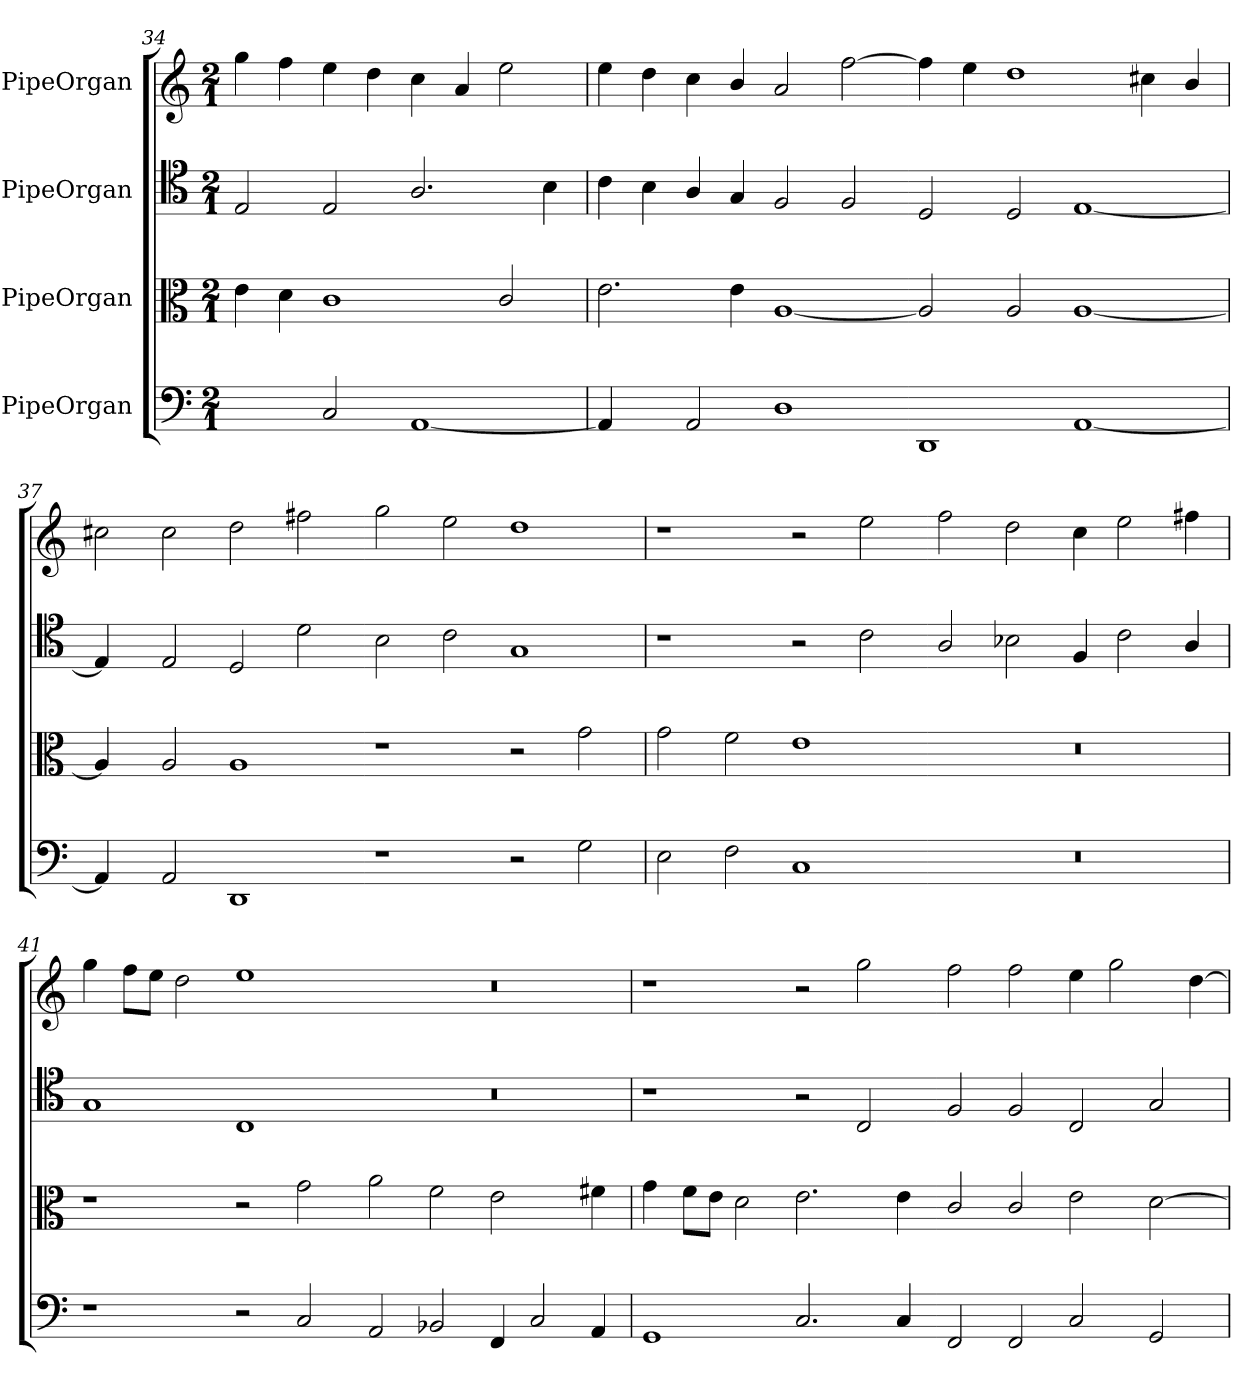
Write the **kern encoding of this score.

**kern	**kern	**kern	**kern
*part4	*part3	*part2	*part1
*staff4	*staff3	*staff2	*staff1
*I"PipeOrgan	*I"PipeOrgan	*I"PipeOrgan	*I"PipeOrgan
*clefF4	*clefC3	*clefC4	*clefG2
*k[]	*k[]	*k[]	*k[]
*C:	*C:	*C:	*C:
*M2/1	*M2/1	*M2/1	*M2/1
=34	=34	=34	=34
2ryy	4e\	2E/	4gg\
.	4d\	.	4ff\
2C/	1c	2E/	4ee\
.	.	.	4dd\
[1AA	.	2.A/	4cc\
.	.	.	4a/
.	2c/	.	2ee\
.	.	4B\	.
=35	=35	=35	=35
!LO:N:vis=4	!	!	!
2AA!/]	2.e\	4c\	4ee\
.	.	4B\	4dd\
2AA/	.	4A/	4cc\
.	4e\	4G/	4b/
1D	[1A	2F/	2a/
.	.	2F/	[2ff\
=36-	=36-	=36-	=36-
1DD	2A]	2D/	4ff\]
.	.	.	4ee\
.	2A/	2D/	1dd
[1AA	[1A	[1E	.
.	.	.	4cc#X\
.	.	.	4b/
=37	=37	=37	=37
!LO:N:vis=4	!LO:N:vis=4	!LO:N:vis=4	!
2AA!/]	2A!/]	2E!/]	2cc#X\
2AA/	2A/	2E/	2cc#\
1DD	1A	2D/	2dd\
.	.	2d\	2ff#X\
=38-	=38-	=38-	=38-
1r	1r	2B\	2gg\
.	.	2c\	2ee\
2r	2r	1G	1dd
2G\	2g\	.	.
=39	=39	=39	=39
2E\	2g\	1r	1r
2F\	2f\	.	.
1C	1e	2r	2r
.	.	2c\	2ee\
=40-	=40-	=40-	=40-
0r	0r	2A/	2ff\
.	.	2B-X\	2dd\
.	.	4F/	4cc\
.	.	2c\	2ee\
.	.	4A/	4ff#X\
=41	=41	=41	=41
1r	1r	1G	4gg\
.	.	.	8ff\L
.	.	.	8ee\J
.	.	.	2dd\
2r	2r	1C	1ee
2C/	2g\	.	.
=42-	=42-	=42-	=42-
2AA/	2a\	0r	0r
2BB-X/	2f\	.	.
!	!LO:N:vis=2	!	!
4FF/	2.e\	.	.
2C/	.	.	.
4AA/	4f#X\	.	.
=43	=43	=43	=43
1GG	4g\	1r	1r
.	8f\L	.	.
.	8e\J	.	.
.	2d\	.	.
2.C/	2.e\	2r	2r
.	.	2C/	2gg\
4C/	4e\	.	.
=44-	=44-	=44-	=44-
2FF/	2c/	2F/	2ff\
2FF/	2c/	2F/	2ff\
2C/	2e\	2C/	4ee\
.	.	.	2gg\
2GG/	[2d\	2G/	.
.	.	.	[4dd\
=	=	=	=
*-	*-	*-	*-
